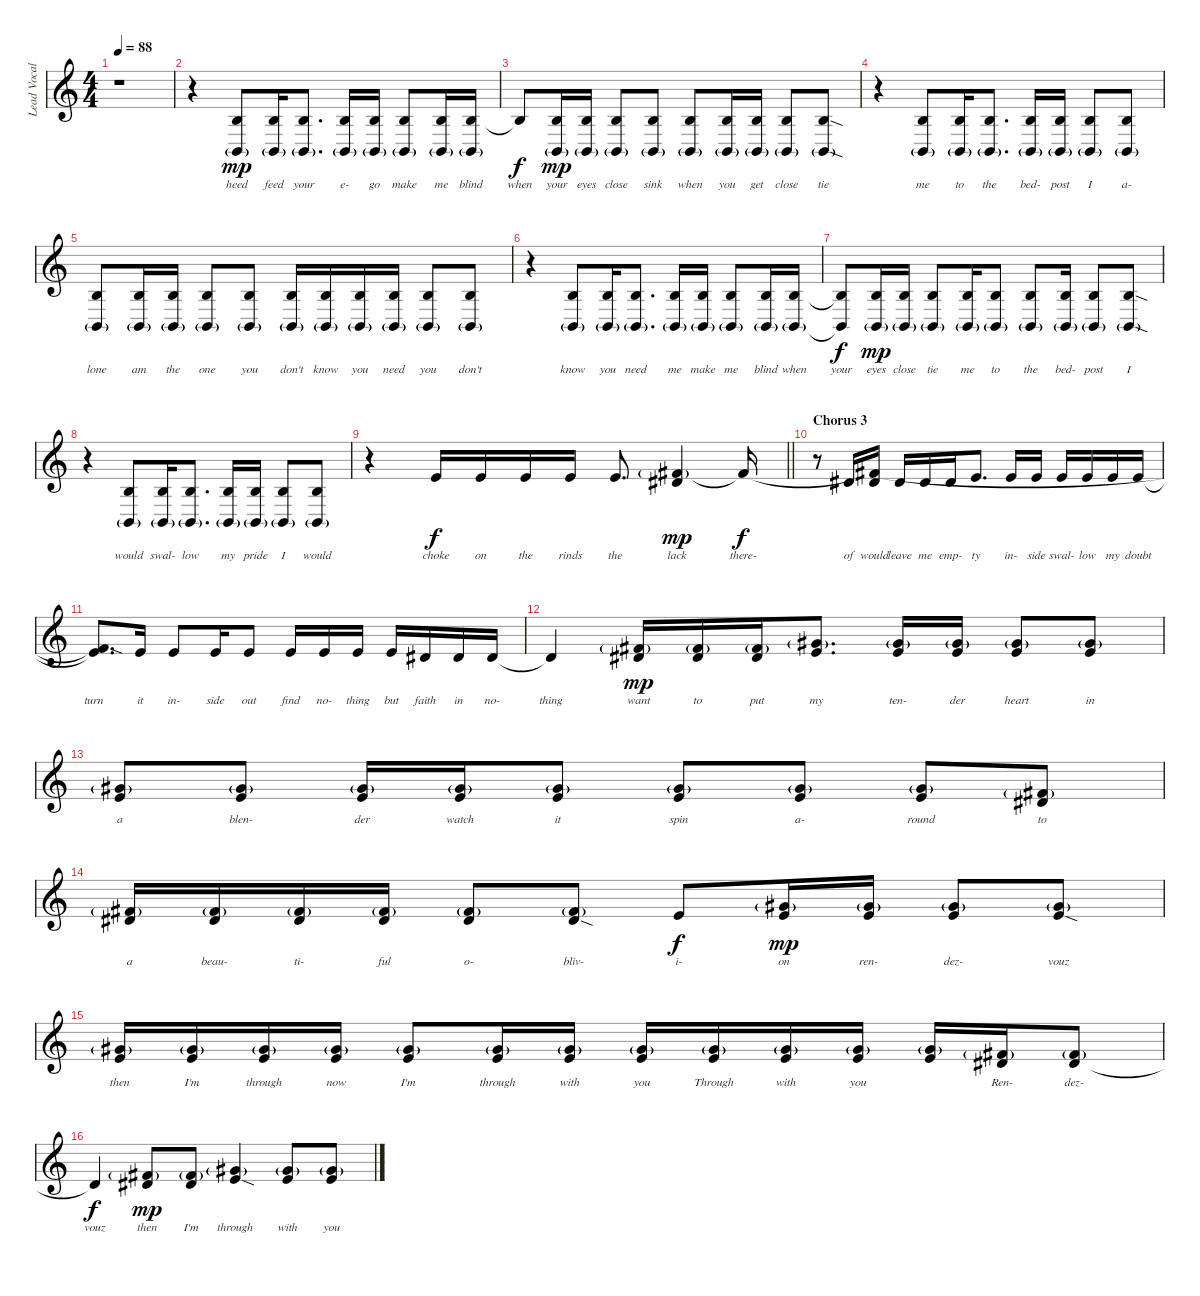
\track ("Lead Vocals/Harmony" "Lead Vocal") {instrument oboe}
\staff {score}
\tuning (E4 B3 G3 D3 A2 E2) {hide}
\ts (4 4)
\tempo 88
\clef g2
\ks c
r.1{dy f} |
r.4 (4.3 2.5{g}).8{lyrics (0 "heed") lyrics (1 "") lyrics (2 "") lyrics (3 "") lyrics (4 "") dy mp} (4.3 2.5{g}).16{lyrics (0 "feed") lyrics (1 "") lyrics (2 "") lyrics (3 "") lyrics (4 "")} (4.3 2.5{g}).8{d lyrics (0 "your") lyrics (1 "") lyrics (2 "") lyrics (3 "") lyrics (4 "")} (4.3 2.5{g}).16{lyrics (0 "e-") lyrics (1 "") lyrics (2 "") lyrics (3 "") lyrics (4 "")} (4.3 2.5{g}).16{lyrics (0 "go") lyrics (1 "") lyrics (2 "") lyrics (3 "") lyrics (4 "")} (4.3 2.5{g}).8{lyrics (0 "make") lyrics (1 "") lyrics (2 "") lyrics (3 "") lyrics (4 "")} (4.3 2.5{g}).16{lyrics (0 "me") lyrics (1 "") lyrics (2 "") lyrics (3 "") lyrics (4 "")} (4.3 2.5{g}).16{lyrics (0 "blind") lyrics (1 "") lyrics (2 "") lyrics (3 "") lyrics (4 "")} |
4.3{t}.8{lyrics (0 "when") lyrics (1 "") lyrics (2 "") lyrics (3 "") lyrics (4 "") dy f} (4.3 2.5{g}).16{lyrics (0 "your") lyrics (1 "") lyrics (2 "") lyrics (3 "") lyrics (4 "") dy mp} (4.3 2.5{g}).16{lyrics (0 "eyes") lyrics (1 "") lyrics (2 "") lyrics (3 "") lyrics (4 "")} (4.3 2.5{g}).8{lyrics (0 "close") lyrics (1 "") lyrics (2 "") lyrics (3 "") lyrics (4 "")} (4.3 2.5{g}).8{lyrics (0 "sink") lyrics (1 "") lyrics (2 "") lyrics (3 "") lyrics (4 "")} (4.3 2.5{g}).8{lyrics (0 "when") lyrics (1 "") lyrics (2 "") lyrics (3 "") lyrics (4 "")} (4.3 2.5{g}).16{lyrics (0 "you") lyrics (1 "") lyrics (2 "") lyrics (3 "") lyrics (4 "")} (4.3 2.5{g}).16{lyrics (0 "get") lyrics (1 "") lyrics (2 "") lyrics (3 "") lyrics (4 "")} (4.3 2.5{g}).8{lyrics (0 "close") lyrics (1 "") lyrics (2 "") lyrics (3 "") lyrics (4 "")} (4.3{sod} 2.5{sod g}).8{lyrics (0 "tie") lyrics (1 "") lyrics (2 "") lyrics (3 "") lyrics (4 "")} |
r.4 (4.3 2.5{g}).8{lyrics (0 "me") lyrics (1 "") lyrics (2 "") lyrics (3 "") lyrics (4 "")} (4.3 2.5{g}).16{lyrics (0 "to") lyrics (1 "") lyrics (2 "") lyrics (3 "") lyrics (4 "")} (4.3 2.5{g}).8{d lyrics (0 "the") lyrics (1 "") lyrics (2 "") lyrics (3 "") lyrics (4 "")} (4.3 2.5{g}).16{lyrics (0 "bed-") lyrics (1 "") lyrics (2 "") lyrics (3 "") lyrics (4 "")} (4.3 2.5{g}).16{lyrics (0 "post") lyrics (1 "") lyrics (2 "") lyrics (3 "") lyrics (4 "")} (4.3 2.5{g}).8{lyrics (0 "I") lyrics (1 "") lyrics (2 "") lyrics (3 "") lyrics (4 "")} (4.3 2.5{g}).8{lyrics (0 "a-") lyrics (1 "") lyrics (2 "") lyrics (3 "") lyrics (4 "")} |
(4.3 2.5{g}).8{lyrics (0 "lone") lyrics (1 "") lyrics (2 "") lyrics (3 "") lyrics (4 "")} (4.3 2.5{g}).16{lyrics (0 "am") lyrics (1 "") lyrics (2 "") lyrics (3 "") lyrics (4 "")} (4.3 2.5{g}).16{lyrics (0 "the") lyrics (1 "") lyrics (2 "") lyrics (3 "") lyrics (4 "")} (4.3 2.5{g}).8{lyrics (0 "one") lyrics (1 "") lyrics (2 "") lyrics (3 "") lyrics (4 "")} (4.3 2.5{g}).8{lyrics (0 "you") lyrics (1 "") lyrics (2 "") lyrics (3 "") lyrics (4 "")} (4.3 2.5{g}).16{lyrics (0 "don't") lyrics (1 "") lyrics (2 "") lyrics (3 "") lyrics (4 "")} (4.3 2.5{g}).16{lyrics (0 "know") lyrics (1 "") lyrics (2 "") lyrics (3 "") lyrics (4 "")} (4.3 2.5{g}).16{lyrics (0 "you") lyrics (1 "") lyrics (2 "") lyrics (3 "") lyrics (4 "")} (4.3 2.5{g}).16{lyrics (0 "need") lyrics (1 "") lyrics (2 "") lyrics (3 "") lyrics (4 "")} (4.3 2.5{g}).8{lyrics (0 "you") lyrics (1 "") lyrics (2 "") lyrics (3 "") lyrics (4 "")} (4.3 2.5{g}).8{lyrics (0 "don't") lyrics (1 "") lyrics (2 "") lyrics (3 "") lyrics (4 "")} |
r.4 (4.3 2.5{g}).8{lyrics (0 "know") lyrics (1 "") lyrics (2 "") lyrics (3 "") lyrics (4 "")} (4.3 2.5{g}).16{lyrics (0 "you") lyrics (1 "") lyrics (2 "") lyrics (3 "") lyrics (4 "")} (4.3 2.5{g}).8{d lyrics (0 "need") lyrics (1 "") lyrics (2 "") lyrics (3 "") lyrics (4 "")} (4.3 2.5{g}).16{lyrics (0 "me") lyrics (1 "") lyrics (2 "") lyrics (3 "") lyrics (4 "")} (4.3 2.5{g}).16{lyrics (0 "make") lyrics (1 "") lyrics (2 "") lyrics (3 "") lyrics (4 "")} (4.3 2.5{g}).8{lyrics (0 "me") lyrics (1 "") lyrics (2 "") lyrics (3 "") lyrics (4 "")} (4.3 2.5{g}).16{lyrics (0 "blind") lyrics (1 "") lyrics (2 "") lyrics (3 "") lyrics (4 "")} (4.3 2.5{g}).16{lyrics (0 "when") lyrics (1 "") lyrics (2 "") lyrics (3 "") lyrics (4 "")} |
(4.3{t} 2.5{t}).8{lyrics (0 "your") lyrics (1 "") lyrics (2 "") lyrics (3 "") lyrics (4 "") dy f} (4.3 2.5{g}).16{lyrics (0 "eyes") lyrics (1 "") lyrics (2 "") lyrics (3 "") lyrics (4 "") dy mp} (4.3 2.5{g}).16{lyrics (0 "close") lyrics (1 "") lyrics (2 "") lyrics (3 "") lyrics (4 "")} (4.3 2.5{g}).8{lyrics (0 "tie") lyrics (1 "") lyrics (2 "") lyrics (3 "") lyrics (4 "")} (4.3 2.5{g}).16{lyrics (0 "me") lyrics (1 "") lyrics (2 "") lyrics (3 "") lyrics (4 "")} (4.3 2.5{g}).8{lyrics (0 "to") lyrics (1 "") lyrics (2 "") lyrics (3 "") lyrics (4 "")} (4.3 2.5{g}).8{lyrics (0 "the") lyrics (1 "") lyrics (2 "") lyrics (3 "") lyrics (4 "")} (4.3 2.5{g}).16{lyrics (0 "bed-") lyrics (1 "") lyrics (2 "") lyrics (3 "") lyrics (4 "")} (4.3 2.5{g}).8{lyrics (0 "post") lyrics (1 "") lyrics (2 "") lyrics (3 "") lyrics (4 "")} (4.3{sod} 2.5{sod g}).8{lyrics (0 "I") lyrics (1 "") lyrics (2 "") lyrics (3 "") lyrics (4 "")} |
r.4 (4.3 2.5{g}).8{lyrics (0 "would") lyrics (1 "") lyrics (2 "") lyrics (3 "") lyrics (4 "")} (4.3 2.5{g}).16{lyrics (0 "swal-") lyrics (1 "") lyrics (2 "") lyrics (3 "") lyrics (4 "")} (4.3 2.5{g}).8{d lyrics (0 "low") lyrics (1 "") lyrics (2 "") lyrics (3 "") lyrics (4 "")} (4.3 2.5{g}).16{lyrics (0 "my") lyrics (1 "") lyrics (2 "") lyrics (3 "") lyrics (4 "")} (4.3 2.5{g}).16{lyrics (0 "pride") lyrics (1 "") lyrics (2 "") lyrics (3 "") lyrics (4 "")} (4.3 2.5{g}).8{lyrics (0 "I") lyrics (1 "") lyrics (2 "") lyrics (3 "") lyrics (4 "")} (4.3 2.5{g}).8{lyrics (0 "would") lyrics (1 "") lyrics (2 "") lyrics (3 "") lyrics (4 "")} |
\barLineRight lightlight
r.4 5.2.16{lyrics (0 "choke") lyrics (1 "") lyrics (2 "") lyrics (3 "") lyrics (4 "") dy f} 5.2.16{lyrics (0 "on") lyrics (1 "") lyrics (2 "") lyrics (3 "") lyrics (4 "")} 5.2.16{lyrics (0 "the") lyrics (1 "") lyrics (2 "") lyrics (3 "") lyrics (4 "")} 5.2.16{lyrics (0 "rinds") lyrics (1 "") lyrics (2 "") lyrics (3 "") lyrics (4 "")} 5.2.8{d lyrics (0 "the") lyrics (1 "") lyrics (2 "") lyrics (3 "") lyrics (4 "")} (2.1{g} 4.2).4{lyrics (0 "lack") lyrics (1 "") lyrics (2 "") lyrics (3 "") lyrics (4 "") dy mp} 2.1{t}.16{lyrics (0 "there-") lyrics (1 "") lyrics (2 "") lyrics (3 "") lyrics (4 "") dy f} |
\section ("" "Chorus 3")
r.8 4.2.16{lyrics (0 "of") lyrics (1 "") lyrics (2 "") lyrics (3 "") lyrics (4 "")} (2.1{t} 4.2).16{lyrics (0 "would") lyrics (1 "") lyrics (2 "") lyrics (3 "") lyrics (4 "")} 4.2.16{lyrics (0 "leave") lyrics (1 "") lyrics (2 "") lyrics (3 "") lyrics (4 "")} 4.2.16{lyrics (0 "me") lyrics (1 "") lyrics (2 "") lyrics (3 "") lyrics (4 "")} 4.2.16{lyrics (0 "emp-") lyrics (1 "") lyrics (2 "") lyrics (3 "") lyrics (4 "")} 5.2.8{d lyrics (0 "ty") lyrics (1 "") lyrics (2 "") lyrics (3 "") lyrics (4 "")} 5.2.16{lyrics (0 "in-") lyrics (1 "") lyrics (2 "") lyrics (3 "") lyrics (4 "")} 5.2.16{lyrics (0 "side") lyrics (1 "") lyrics (2 "") lyrics (3 "") lyrics (4 "")} 5.2.16{lyrics (0 "swal-") lyrics (1 "") lyrics (2 "") lyrics (3 "") lyrics (4 "")} 5.2.16{lyrics (0 "low") lyrics (1 "") lyrics (2 "") lyrics (3 "") lyrics (4 "")} 5.2.16{lyrics (0 "my") lyrics (1 "") lyrics (2 "") lyrics (3 "") lyrics (4 "")} 5.2.16{lyrics (0 "doubt") lyrics (1 "") lyrics (2 "") lyrics (3 "") lyrics (4 "")} |
(2.1{sod t} 5.2{t}).8{d lyrics (0 "turn") lyrics (1 "") lyrics (2 "") lyrics (3 "") lyrics (4 "")} 5.2.16{lyrics (0 "it") lyrics (1 "") lyrics (2 "") lyrics (3 "") lyrics (4 "")} 5.2.8{lyrics (0 "in-") lyrics (1 "") lyrics (2 "") lyrics (3 "") lyrics (4 "")} 5.2.16{lyrics (0 "side") lyrics (1 "") lyrics (2 "") lyrics (3 "") lyrics (4 "")} 5.2.8{lyrics (0 "out") lyrics (1 "") lyrics (2 "") lyrics (3 "") lyrics (4 "")} 5.2.16{lyrics (0 "find") lyrics (1 "") lyrics (2 "") lyrics (3 "") lyrics (4 "")} 5.2.16{lyrics (0 "no-") lyrics (1 "") lyrics (2 "") lyrics (3 "") lyrics (4 "")} 5.2.16{lyrics (0 "thing") lyrics (1 "") lyrics (2 "") lyrics (3 "") lyrics (4 "")} 5.2.16{lyrics (0 "but") lyrics (1 "") lyrics (2 "") lyrics (3 "") lyrics (4 "")} 4.2.16{lyrics (0 "faith") lyrics (1 "") lyrics (2 "") lyrics (3 "") lyrics (4 "")} 4.2.16{lyrics (0 "in") lyrics (1 "") lyrics (2 "") lyrics (3 "") lyrics (4 "")} 4.2.16{lyrics (0 "no-") lyrics (1 "") lyrics (2 "") lyrics (3 "") lyrics (4 "")} |
4.2{t}.4{lyrics (0 "thing") lyrics (1 "") lyrics (2 "") lyrics (3 "") lyrics (4 "")} (2.1{g} 4.2).16{lyrics (0 "want") lyrics (1 "") lyrics (2 "") lyrics (3 "") lyrics (4 "") dy mp} (2.1{g} 4.2).16{lyrics (0 "to") lyrics (1 "") lyrics (2 "") lyrics (3 "") lyrics (4 "")} (2.1{g} 4.2).16{lyrics (0 "put") lyrics (1 "") lyrics (2 "") lyrics (3 "") lyrics (4 "")} (4.1{g} 5.2).8{d lyrics (0 "my") lyrics (1 "") lyrics (2 "") lyrics (3 "") lyrics (4 "")} (4.1{g} 5.2).16{lyrics (0 "ten-") lyrics (1 "") lyrics (2 "") lyrics (3 "") lyrics (4 "")} (4.1{g} 5.2).16{lyrics (0 "der") lyrics (1 "") lyrics (2 "") lyrics (3 "") lyrics (4 "")} (4.1{g} 5.2).8{lyrics (0 "heart") lyrics (1 "") lyrics (2 "") lyrics (3 "") lyrics (4 "")} (4.1{g} 5.2).8{lyrics (0 "in") lyrics (1 "") lyrics (2 "") lyrics (3 "") lyrics (4 "")} |
(4.1{g} 5.2).8{lyrics (0 "a") lyrics (1 "") lyrics (2 "") lyrics (3 "") lyrics (4 "")} (4.1{g} 5.2).8{lyrics (0 "blen-") lyrics (1 "") lyrics (2 "") lyrics (3 "") lyrics (4 "")} (4.1{g} 5.2).16{lyrics (0 "der") lyrics (1 "") lyrics (2 "") lyrics (3 "") lyrics (4 "")} (4.1{g} 5.2).16{lyrics (0 "watch") lyrics (1 "") lyrics (2 "") lyrics (3 "") lyrics (4 "")} (4.1{g} 5.2).8{lyrics (0 "it") lyrics (1 "") lyrics (2 "") lyrics (3 "") lyrics (4 "")} (4.1{g} 5.2).8{lyrics (0 "spin") lyrics (1 "") lyrics (2 "") lyrics (3 "") lyrics (4 "")} (4.1{g} 5.2).8{lyrics (0 "a-") lyrics (1 "") lyrics (2 "") lyrics (3 "") lyrics (4 "")} (4.1{g} 5.2).8{lyrics (0 "round") lyrics (1 "") lyrics (2 "") lyrics (3 "") lyrics (4 "")} (2.1{g} 4.2).8{lyrics (0 "to") lyrics (1 "") lyrics (2 "") lyrics (3 "") lyrics (4 "")} |
(2.1{g} 4.2).16{lyrics (0 "a") lyrics (1 "") lyrics (2 "") lyrics (3 "") lyrics (4 "")} (2.1{g} 4.2).16{lyrics (0 "beau-") lyrics (1 "") lyrics (2 "") lyrics (3 "") lyrics (4 "")} (2.1{g} 4.2).16{lyrics (0 "ti-") lyrics (1 "") lyrics (2 "") lyrics (3 "") lyrics (4 "")} (2.1{g} 4.2).16{lyrics (0 "ful") lyrics (1 "") lyrics (2 "") lyrics (3 "") lyrics (4 "")} (2.1{g} 4.2).8{lyrics (0 "o-") lyrics (1 "") lyrics (2 "") lyrics (3 "") lyrics (4 "")} (2.1{g} 4.2{sod}).8{lyrics (0 "bliv-") lyrics (1 "") lyrics (2 "") lyrics (3 "") lyrics (4 "")} 5.2.8{lyrics (0 "i-") lyrics (1 "") lyrics (2 "") lyrics (3 "") lyrics (4 "") dy f} (4.1{g} 5.2).16{lyrics (0 "on") lyrics (1 "") lyrics (2 "") lyrics (3 "") lyrics (4 "") dy mp} (4.1{g} 5.2).16{lyrics (0 "ren-") lyrics (1 "") lyrics (2 "") lyrics (3 "") lyrics (4 "")} (4.1{g} 5.2).8{lyrics (0 "dez-") lyrics (1 "") lyrics (2 "") lyrics (3 "") lyrics (4 "")} (4.1{g} 5.2{sod}).8{lyrics (0 "vouz") lyrics (1 "") lyrics (2 "") lyrics (3 "") lyrics (4 "")} |
(4.1{g} 5.2).16{lyrics (0 "then") lyrics (1 "") lyrics (2 "") lyrics (3 "") lyrics (4 "")} (4.1{g} 5.2).16{lyrics (0 "I'm") lyrics (1 "") lyrics (2 "") lyrics (3 "") lyrics (4 "")} (4.1{g} 5.2).16{lyrics (0 "through") lyrics (1 "") lyrics (2 "") lyrics (3 "") lyrics (4 "")} (4.1{g} 5.2).16{lyrics (0 "now") lyrics (1 "") lyrics (2 "") lyrics (3 "") lyrics (4 "")} (4.1{g} 5.2).8{lyrics (0 "I'm") lyrics (1 "") lyrics (2 "") lyrics (3 "") lyrics (4 "")} (4.1{g} 5.2).16{lyrics (0 "through") lyrics (1 "") lyrics (2 "") lyrics (3 "") lyrics (4 "")} (4.1{g} 5.2).16{lyrics (0 "with") lyrics (1 "") lyrics (2 "") lyrics (3 "") lyrics (4 "")} (4.1{g} 5.2).16{lyrics (0 "you") lyrics (1 "") lyrics (2 "") lyrics (3 "") lyrics (4 "")} (4.1{g} 5.2).16{lyrics (0 "Through") lyrics (1 "") lyrics (2 "") lyrics (3 "") lyrics (4 "")} (4.1{g} 5.2).16{lyrics (0 "with") lyrics (1 "") lyrics (2 "") lyrics (3 "") lyrics (4 "")} (4.1{g} 5.2).16{lyrics (0 "you") lyrics (1 "") lyrics (2 "") lyrics (3 "") lyrics (4 "")} (4.1{g} 5.2).16{lyrics (0 "") lyrics (1 "") lyrics (2 "") lyrics (3 "") lyrics (4 "")} (2.1{g} 4.2).16{lyrics (0 "Ren-") lyrics (1 "") lyrics (2 "") lyrics (3 "") lyrics (4 "")} (2.1{g} 4.2).8{lyrics (0 "dez-") lyrics (1 "") lyrics (2 "") lyrics (3 "") lyrics (4 "")} |
4.2{t}.4{lyrics (0 "vouz") lyrics (1 "") lyrics (2 "") lyrics (3 "") lyrics (4 "") dy f} (2.1{g} 4.2).8{lyrics (0 "then") lyrics (1 "") lyrics (2 "") lyrics (3 "") lyrics (4 "") dy mp} (2.1{g} 4.2).8{lyrics (0 "I'm") lyrics (1 "") lyrics (2 "") lyrics (3 "") lyrics (4 "")} (4.1{g} 5.2{sod}).4{lyrics (0 "through") lyrics (1 "") lyrics (2 "") lyrics (3 "") lyrics (4 "")} (4.1{g} 5.2).8{lyrics (0 "with") lyrics (1 "") lyrics (2 "") lyrics (3 "") lyrics (4 "")} (4.1{g} 5.2).8{lyrics (0 "you") lyrics (1 "") lyrics (2 "") lyrics (3 "") lyrics (4 "")}
